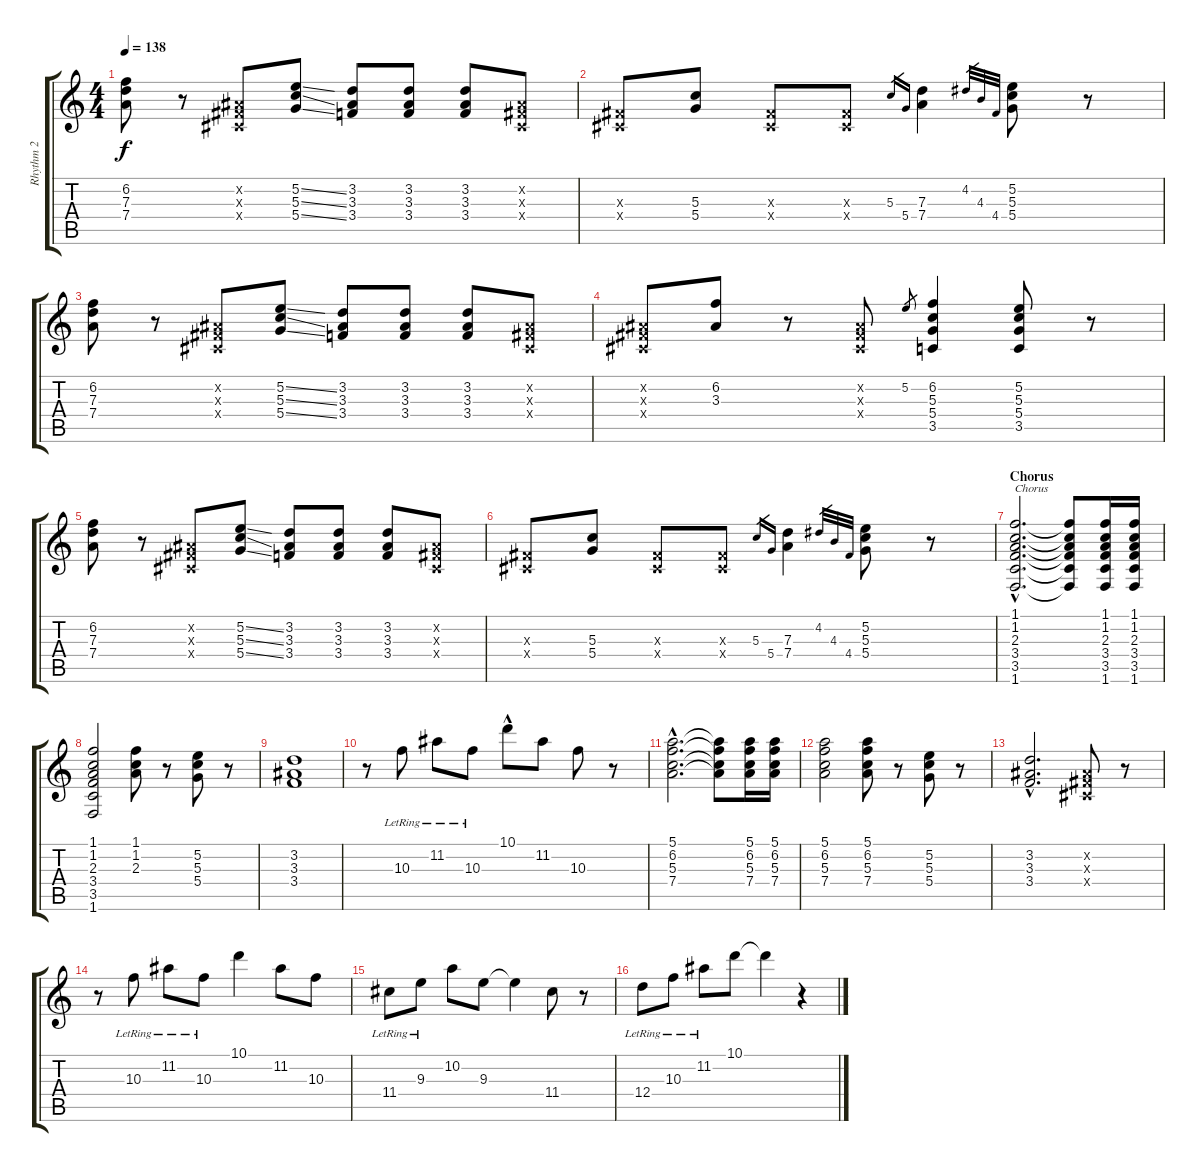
\track ("Rhythm 2" "Rhythm 2") {instrument electricguitarclean}
\staff {score tabs}
\tuning (E4 B3 G3 D3 A2 E2) {hide}
\ts (4 4)
\tempo 138
\clef g2
\ks c
(6.2 7.3 7.4).8{dy f} r.8 (-1.2{x} -1.3{x} -1.4{x}).8 (5.2{ss} 5.3{ss} 5.4{ss}).8 (3.2 3.3 3.4).8 (3.2 3.3 3.4).8 (3.2 3.3 3.4).8 (-1.2{x} -1.3{x} -1.4{x}).8 |
(-1.3{x} -1.4{x}).8 (5.3 5.4).8 (-1.3{x} -1.4{x}).8 (-1.3{x} -1.4{x}).8 5.3.16{gr} 5.4.16{gr} (7.3 7.4).4 4.2.32{gr} 4.3.32{gr} 4.4.32{gr} (5.2 5.3 5.4).8 r.8 |
(6.2 7.3 7.4).8 r.8 (-1.2{x} -1.3{x} -1.4{x}).8 (5.2{ss} 5.3{ss} 5.4{ss}).8 (3.2 3.3 3.4).8 (3.2 3.3 3.4).8 (3.2 3.3 3.4).8 (-1.2{x} -1.3{x} -1.4{x}).8 |
(-1.2{x} -1.3{x} -1.4{x}).8 (6.2 3.3).8 r.8 (-1.2{x} -1.3{x} -1.4{x}).8 5.2.8{gr} (6.2 5.3 5.4 3.5).4 (5.2 5.3 5.4 3.5).8 r.8 |
(6.2 7.3 7.4).8 r.8 (-1.2{x} -1.3{x} -1.4{x}).8 (5.2{ss} 5.3{ss} 5.4{ss}).8 (3.2 3.3 3.4).8 (3.2 3.3 3.4).8 (3.2 3.3 3.4).8 (-1.2{x} -1.3{x} -1.4{x}).8 |
(-1.3{x} -1.4{x}).8 (5.3 5.4).8 (-1.3{x} -1.4{x}).8 (-1.3{x} -1.4{x}).8 5.3.16{gr} 5.4.16{gr} (7.3 7.4).4 4.2.32{gr} 4.3.32{gr} 4.4.32{gr} (5.2 5.3 5.4).8 r.8 |
\section ("" "Chorus")
(1.1{hac} 1.2{hac} 2.3{hac} 3.4{hac} 3.5{hac} 1.6{hac}).2{d txt "Chorus"} (1.1{t} 1.2{t} 2.3{t} 3.4{t} 3.5{t} 1.6{t}).8 (1.1 1.2 2.3 3.4 3.5 1.6).16 (1.1 1.2 2.3 3.4 3.5 1.6).16 |
(1.1 1.2 2.3 3.4 3.5 1.6).2 (1.1 1.2 2.3).8 r.8 (5.2 5.3 5.4).8 r.8 |
(3.2 3.3 3.4).1 |
r.8 10.3{lr}.8 11.2{lr}.8 10.3{lr}.8 10.1{hac}.8 11.2.8 10.3.8 r.8 |
(5.1{hac} 6.2{hac} 5.3{hac} 7.4{hac}).2{d} (5.1{t} 6.2{t} 5.3{t} 7.4{t}).8 (5.1 6.2 5.3 7.4).16 (5.1 6.2 5.3 7.4).16 |
(5.1 6.2 5.3 7.4).2 (5.1 6.2 5.3 7.4).8 r.8 (5.2 5.3 5.4).8 r.8 |
(3.2{hac} 3.3{hac} 3.4{hac}).2{d} (-1.2{x} -1.3{x} -1.4{x}).8 r.8 |
r.8 10.3{lr}.8 11.2{lr}.8 10.3{lr}.8 10.1.4 11.2.8 10.3.8 |
11.4{lr}.8 9.3{lr}.8 10.2.8 9.3.8 9.3{t}.4 11.4.8 r.8 |
12.4{lr}.8 10.3{lr}.8 11.2{lr}.8 10.1.8 10.1{t}.4 r.4
